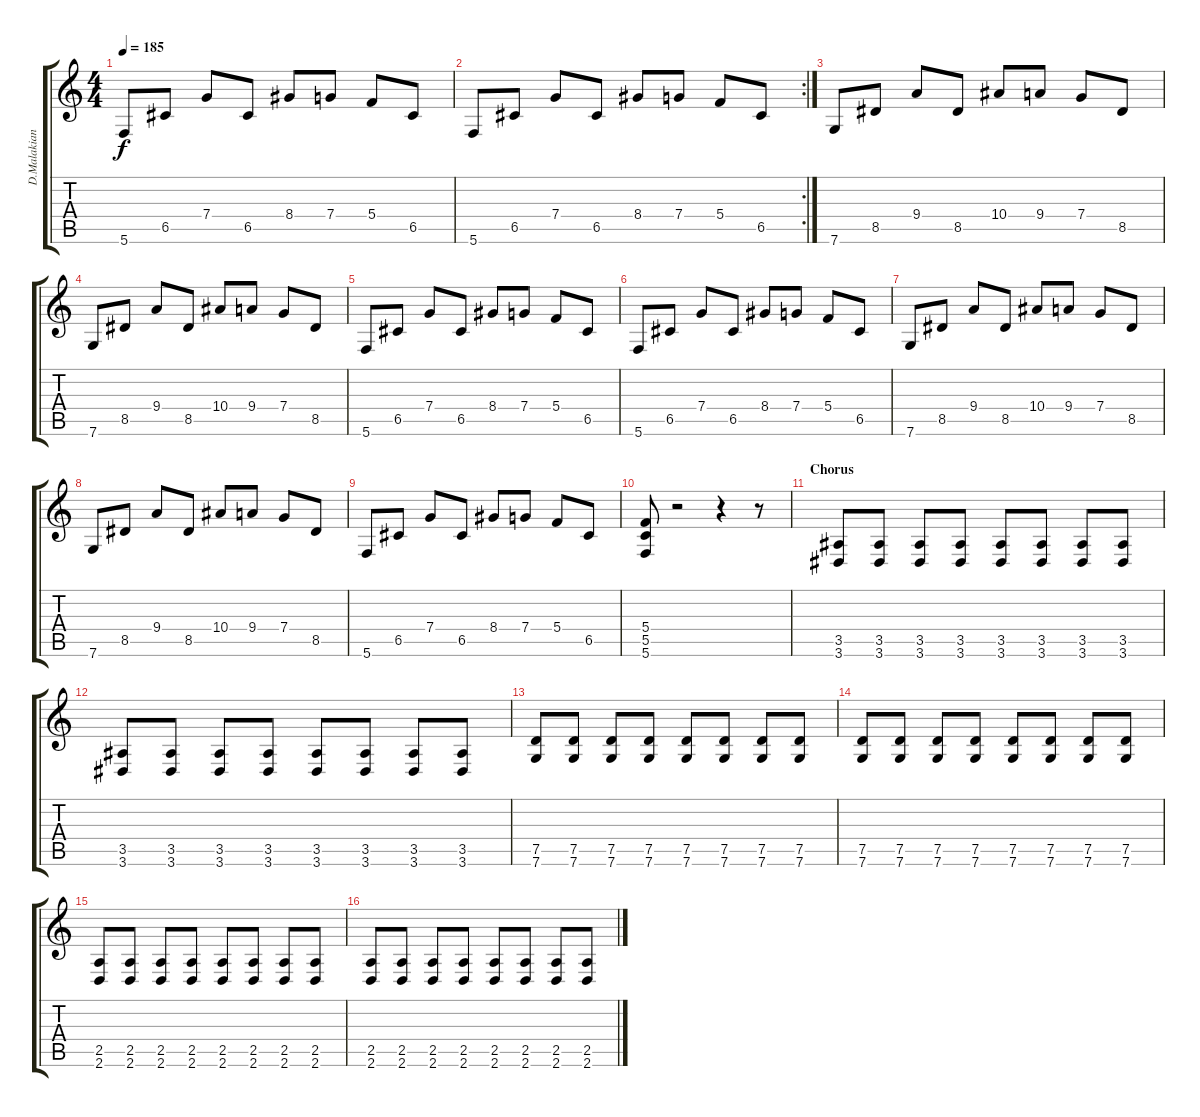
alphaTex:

\track ("D.Malakian 1" "D.Malakian") {instrument distortionguitar}
\staff {score tabs}
\tuning (D4 A3 F3 C3 G2 C2) {hide}
\ts (4 4)
\tempo 185
\clef g2
\ks c
5.6.8{dy f} 6.5.8 7.4.8 6.5.8 8.4.8 7.4.8 5.4.8 6.5.8 |
\rc 2
5.6.8 6.5.8 7.4.8 6.5.8 8.4.8 7.4.8 5.4.8 6.5.8 |
7.6.8{instrument distortionguitar} 8.5.8 9.4.8 8.5.8 10.4.8 9.4.8 7.4.8 8.5.8 |
7.6.8 8.5.8 9.4.8 8.5.8 10.4.8 9.4.8 7.4.8 8.5.8 |
5.6.8 6.5.8 7.4.8 6.5.8 8.4.8 7.4.8 5.4.8 6.5.8 |
5.6.8 6.5.8 7.4.8 6.5.8 8.4.8 7.4.8 5.4.8 6.5.8 |
7.6.8{instrument distortionguitar} 8.5.8 9.4.8 8.5.8 10.4.8 9.4.8 7.4.8 8.5.8 |
7.6.8 8.5.8 9.4.8 8.5.8 10.4.8 9.4.8 7.4.8 8.5.8 |
5.6.8 6.5.8 7.4.8 6.5.8 8.4.8 7.4.8 5.4.8 6.5.8 |
(5.4 5.5 5.6).8 r.2 r.4 r.8 |
\section ("" "Chorus")
(3.5 3.6).8 (3.5 3.6).8 (3.5 3.6).8 (3.5 3.6).8 (3.5 3.6).8 (3.5 3.6).8 (3.5 3.6).8 (3.5 3.6).8 |
(3.5 3.6).8 (3.5 3.6).8 (3.5 3.6).8 (3.5 3.6).8 (3.5 3.6).8 (3.5 3.6).8 (3.5 3.6).8 (3.5 3.6).8 |
(7.5 7.6).8 (7.5 7.6).8 (7.5 7.6).8 (7.5 7.6).8 (7.5 7.6).8 (7.5 7.6).8 (7.5 7.6).8 (7.5 7.6).8 |
(7.5 7.6).8 (7.5 7.6).8 (7.5 7.6).8 (7.5 7.6).8 (7.5 7.6).8 (7.5 7.6).8 (7.5 7.6).8 (7.5 7.6).8 |
(2.5 2.6).8 (2.5 2.6).8 (2.5 2.6).8 (2.5 2.6).8 (2.5 2.6).8 (2.5 2.6).8 (2.5 2.6).8 (2.5 2.6).8 |
(2.5 2.6).8 (2.5 2.6).8 (2.5 2.6).8 (2.5 2.6).8 (2.5 2.6).8 (2.5 2.6).8 (2.5 2.6).8 (2.5 2.6).8
